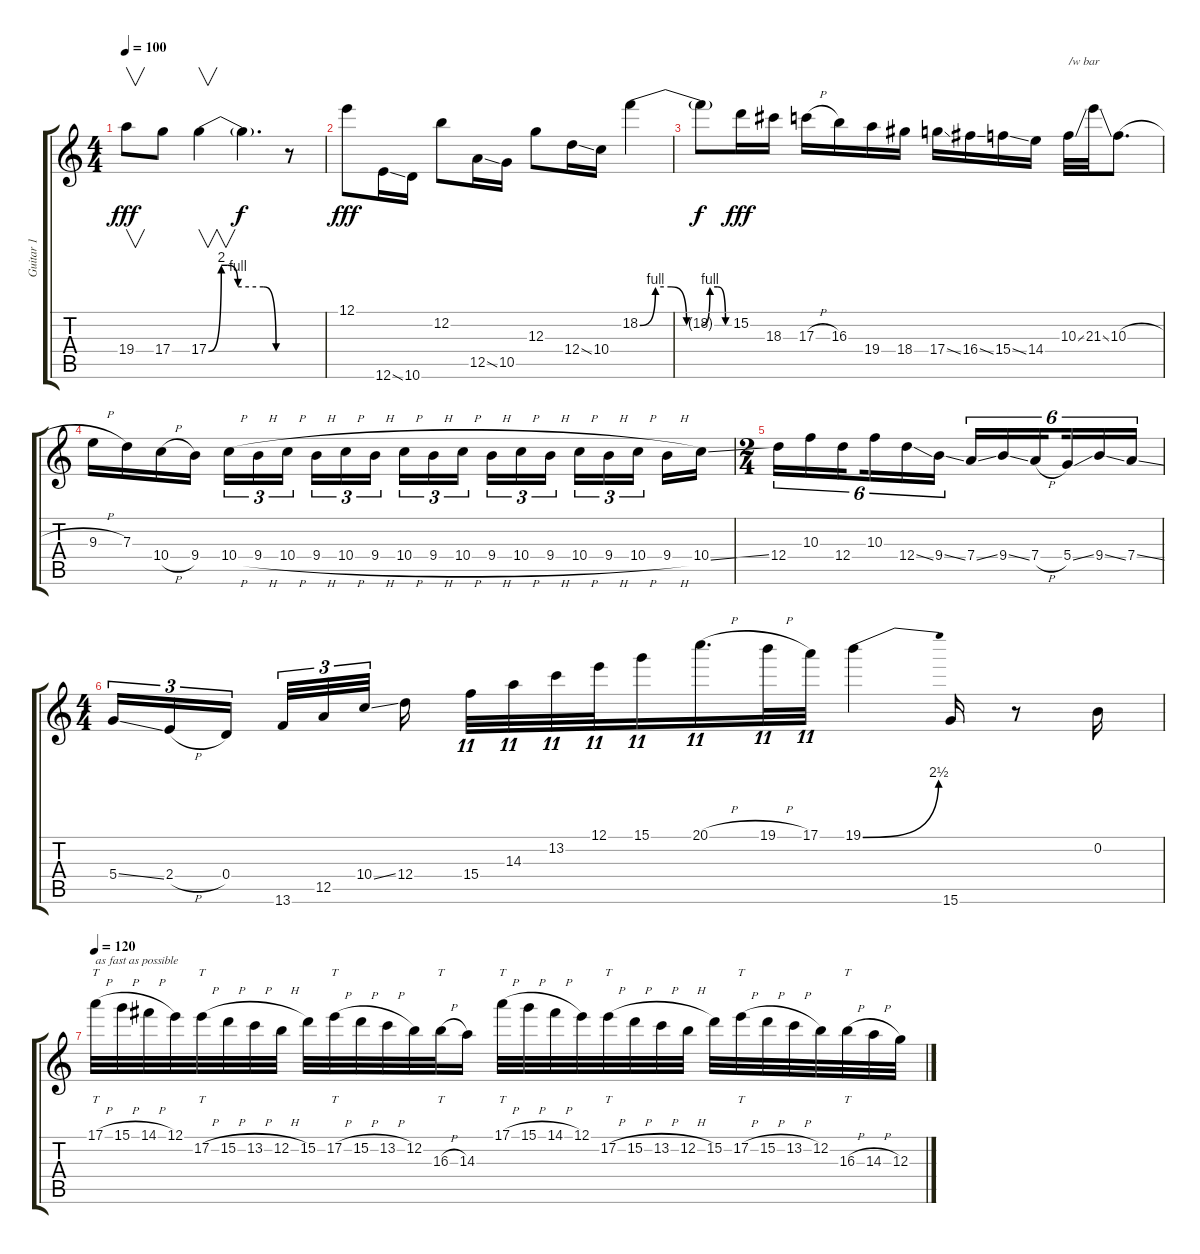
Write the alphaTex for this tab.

\track ("Guitar 1" "Guitar 1") {instrument distortionguitar}
\staff {score tabs}
\tuning (E4 B3 G3 D3 A2 E2) {hide}
\ts (4 4)
\tempo 100
\clef g2
\ks c
19.4.8{v dy fff} 17.4.8 17.4{be (custom 0 0 10 8 15 8 23 4 43 4 53 0 60 0)}.4{v} 17.4{t}.4{d dy f} r.8 |
12.1.8{dy fff} 12.6{ss}.16 10.6.16 12.2.8 12.5{ss}.16 10.5.16 12.3.8 12.4{ss}.16 10.4.16 18.2{be (custom 0 0 10 4 20 4 30 0 40 0 45 4 50 4 55 0 60 0)}.4 |
18.2{t}.8{dy f} 15.2.16{dy fff} 18.3.16 17.3{h}.16 16.3.16 19.4.16 18.4.16 17.4{ss}.16 16.4{ss}.16 15.4{ss}.16 14.4.16 10.3{ss}.32{txt "/w bar"} 21.3{ss}.32 10.3{h}.8{d} |
9.3{h}.16 7.3.16 10.4{h}.16 9.4.16 10.4{h}.16{tu (3 2)} 9.4{h}.16{tu (3 2)} 10.4{h}.16{tu (3 2) beam splitsecondary} 9.4{h}.16{tu (3 2)} 10.4{h}.16{tu (3 2)} 9.4{h}.16{tu (3 2)} 10.4{h}.16{tu (3 2)} 9.4{h}.16{tu (3 2)} 10.4{h}.16{tu (3 2) beam splitsecondary} 9.4{h}.16{tu (3 2)} 10.4{h}.16{tu (3 2)} 9.4{h}.16{tu (3 2)} 10.4{h}.16{tu (3 2)} 9.4{h}.16{tu (3 2)} 10.4{h}.16{tu (3 2) beam splitsecondary} 9.4{h}.16 10.4{ss}.16 |
\ts (2 4)
12.4.16{tu (6 4)} 10.3.16{tu (6 4)} 12.4.16{tu (6 4) beam splitsecondary} 10.3.16{tu (6 4)} 12.4{ss}.16{tu (6 4)} 9.4{ss}.16{tu (6 4)} 7.4{ss}.16{tu (6 4)} 9.4{ss}.16{tu (6 4)} 7.4{h}.16{tu (6 4) beam splitsecondary} 5.4{ss}.16{tu (6 4)} 9.4{ss}.16{tu (6 4)} 7.4{ss}.16{tu (6 4)} |
\ts (4 4)
5.4{ss}.16{tu (3 2)} 2.4{h}.16{tu (3 2)} 0.4.16{tu (3 2) beam splitsecondary} 13.6.32{tu (3 2)} 12.5.32{tu (3 2)} 10.4{ss}.32{tu (3 2) beam splitsecondary} 12.4.16 15.4.32{tu (11 8)} 14.3.32{tu (11 8)} 13.2.32{tu (11 8)} 12.1.32{tu (11 8)} 15.1.16{tu (11 8)} 20.1{h}.16{d tu (11 8)} 19.1{h}.32{tu (11 8)} 17.1.32{tu (11 8)} 19.1{be (bend 0 0 60 10)}.4 15.6.16 r.8 0.2.16 |
\tempo 120
17.1{h}.32{tt txt "as fast as possible"} 15.1{h}.32 14.1{h}.32 12.1.32 17.2{h}.32{tt} 15.2{h}.32 13.2{h}.32 12.2{h}.32 15.2.32 17.2{h}.32{tt} 15.2{h}.32 13.2{h}.32 12.2.32 16.3{h}.32{tt} 14.3.16 17.1{h}.32{tt} 15.1{h}.32 14.1{h}.32 12.1.32 17.2{h}.32{tt} 15.2{h}.32 13.2{h}.32 12.2{h}.32 15.2.32 17.2{h}.32{tt} 15.2{h}.32 13.2{h}.32 12.2.32 16.3{h}.32{tt} 14.3{h}.32 12.3.32
